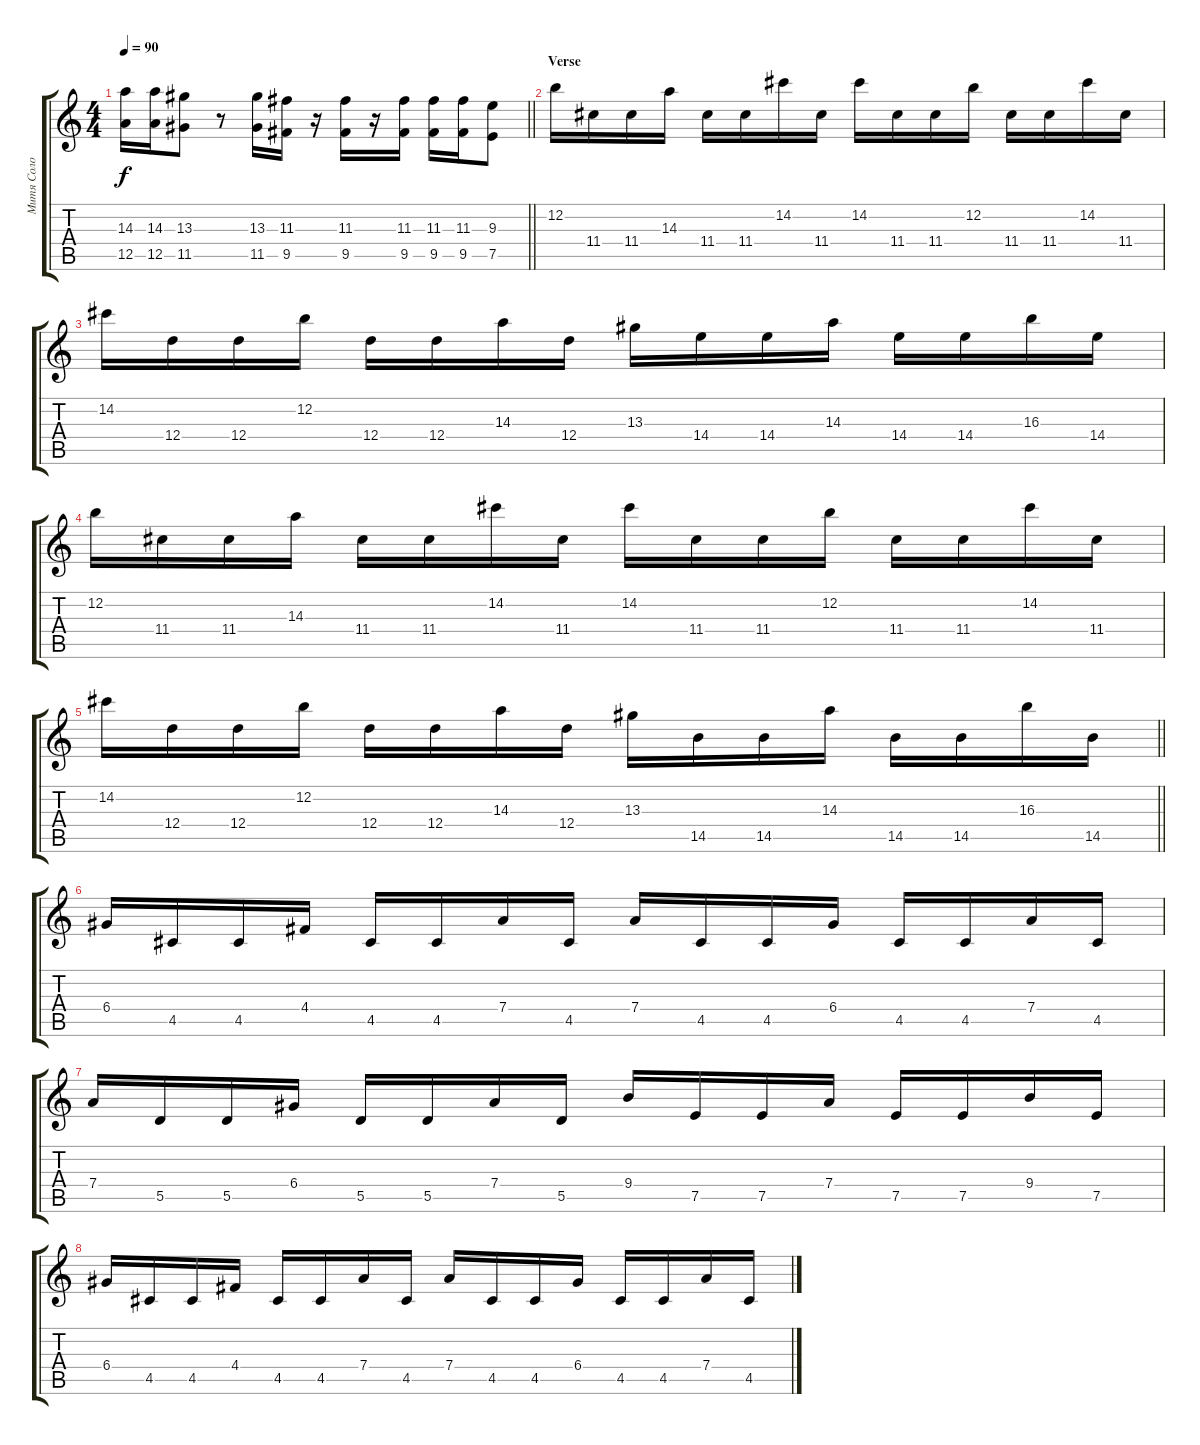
\track ("Митя Соло" "Митя Соло") {instrument distortionguitar}
\staff {score tabs}
\tuning (E4 B3 G3 D3 A2 D2) {hide}
\ts (4 4)
\tempo 90
\clef g2
\barLineRight lightlight
\ks c
(14.3 12.5).16{dy f} (14.3 12.5).16 (13.3 11.5).8 r.8 (13.3 11.5).16 (11.3 9.5).16 r.16 (11.3 9.5).16 r.16 (11.3 9.5).16 (11.3 9.5).16 (11.3 9.5).16 (9.3 7.5).8 |
\section ("" "Verse")
12.2.16 11.4.16 11.4.16 14.3.16 11.4.16 11.4.16 14.2.16 11.4.16 14.2.16 11.4.16 11.4.16 12.2.16 11.4.16 11.4.16 14.2.16 11.4.16 |
14.2.16 12.4.16 12.4.16 12.2.16 12.4.16 12.4.16 14.3.16 12.4.16 13.3.16 14.4.16 14.4.16 14.3.16 14.4.16 14.4.16 16.3.16 14.4.16 |
12.2.16 11.4.16 11.4.16 14.3.16 11.4.16 11.4.16 14.2.16 11.4.16 14.2.16 11.4.16 11.4.16 12.2.16 11.4.16 11.4.16 14.2.16 11.4.16 |
\barLineRight lightlight
14.2.16 12.4.16 12.4.16 12.2.16 12.4.16 12.4.16 14.3.16 12.4.16 13.3.16 14.5.16 14.5.16 14.3.16 14.5.16 14.5.16 16.3.16 14.5.16 |
\section ("" "")
6.4.16 4.5.16 4.5.16 4.4.16 4.5.16 4.5.16 7.4.16 4.5.16 7.4.16 4.5.16 4.5.16 6.4.16 4.5.16 4.5.16 7.4.16 4.5.16 |
7.4.16 5.5.16 5.5.16 6.4.16 5.5.16 5.5.16 7.4.16 5.5.16 9.4.16 7.5.16 7.5.16 7.4.16 7.5.16 7.5.16 9.4.16 7.5.16 |
6.4.16 4.5.16 4.5.16 4.4.16 4.5.16 4.5.16 7.4.16 4.5.16 7.4.16 4.5.16 4.5.16 6.4.16 4.5.16 4.5.16 7.4.16 4.5.16
